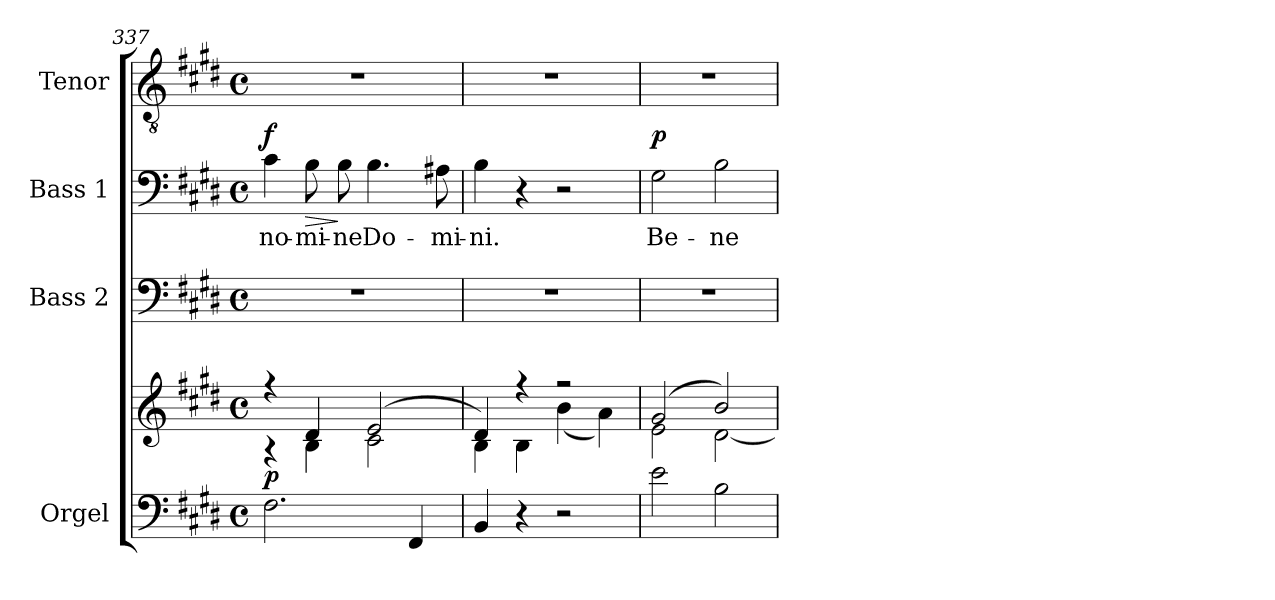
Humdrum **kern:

**kern	**kern	**dynam	**kern	**kern	**text	**dynam	**kern
*part4	*part4	*part4	*part3	*part2	*part2	*part2	*part1
*staff5	*staff4	*staff4/5	*staff3	*staff2	*staff2	*staff2	*staff1
*I"Orgel	*	*	*I"Bass 2	*I"Bass 1	*	*	*I"Tenor
*I'Org.	*	*	*I'B2.	*I'B1.	*	*	*I'T.
!!LO:LB:g=z
*clefF4	*clefG2	*	*clefF4	*clefF4	*	*	*clefGv2
*k[f#c#g#d#]	*k[f#c#g#d#]	*	*k[f#c#g#d#]	*k[f#c#g#d#]	*	*	*k[f#c#g#d#]
*E:	*E:	*	*E:	*E:	*	*	*E:
*M4/4	*M4/4	*	*M4/4	*M4/4	*	*	*M4/4
*met(c)	*met(c)	*	*met(c)	*met(c)	*	*	*met(c)
=337	=337	=337	=337	=337	=337	=337	=337
*	*^	*	*	*	*	*	*
!	!	!	!LO:DY:b	!	!	!LO:LY:b	!LO:DY:a	!
2.F#\	4r	4r	p	1r	4c#\	no-	f	1r
!	!	!	!	!	!	!LO:LY:b	!LO:HP:b	!
.	4d#/	4B\	.	.	8B\	-mi-	>	.
!	!	!	!	!	!	!LO:LY:b	!	!
.	.	.	.	.	8B\	-ne	]	.
!	!	!	!	!	!	!LO:LY:b	!	!
.	(2e/	2c#\	.	.	4.B\	Do-	.	.
4FF#/	.	.	.	.	.	.	.	.
!	!	!	!	!	!	!LO:LY:b	!	!
.	.	.	.	.	8A#X\	-mi-	.	.
=338	=338	=338	=338	=338	=338	=338	=338	=338
!	!	!	!	!	!	!LO:LY:b	!	!
4BB/	4d#/)	4B\	.	1r	4B\	-ni.	.	1r
4r	4ree	4B\	.	.	4r	.	.	.
2r	2rff	(>4b\	.	.	2r	.	.	.
.	.	4a\)	.	.	.	.	.	.
=339	=339	=339	=339	=339	=339	=339	=339	=339
!	!	!	!	!	!	!LO:LY:b	!LO:DY:a	!
2e\	(2g#/	2e\	.	1r	2G#\	Be-	p	1r
!	!	!	!	!	!	!LO:LY:b	!	!
2B\	2b/)	[<2d#\	.	.	2B\	-ne-	.	.
*	*v	*v	*	*	*	*	*	*
=	=	=	=	=	=	=	=
*-	*-	*-	*-	*-	*-	*-	*-
